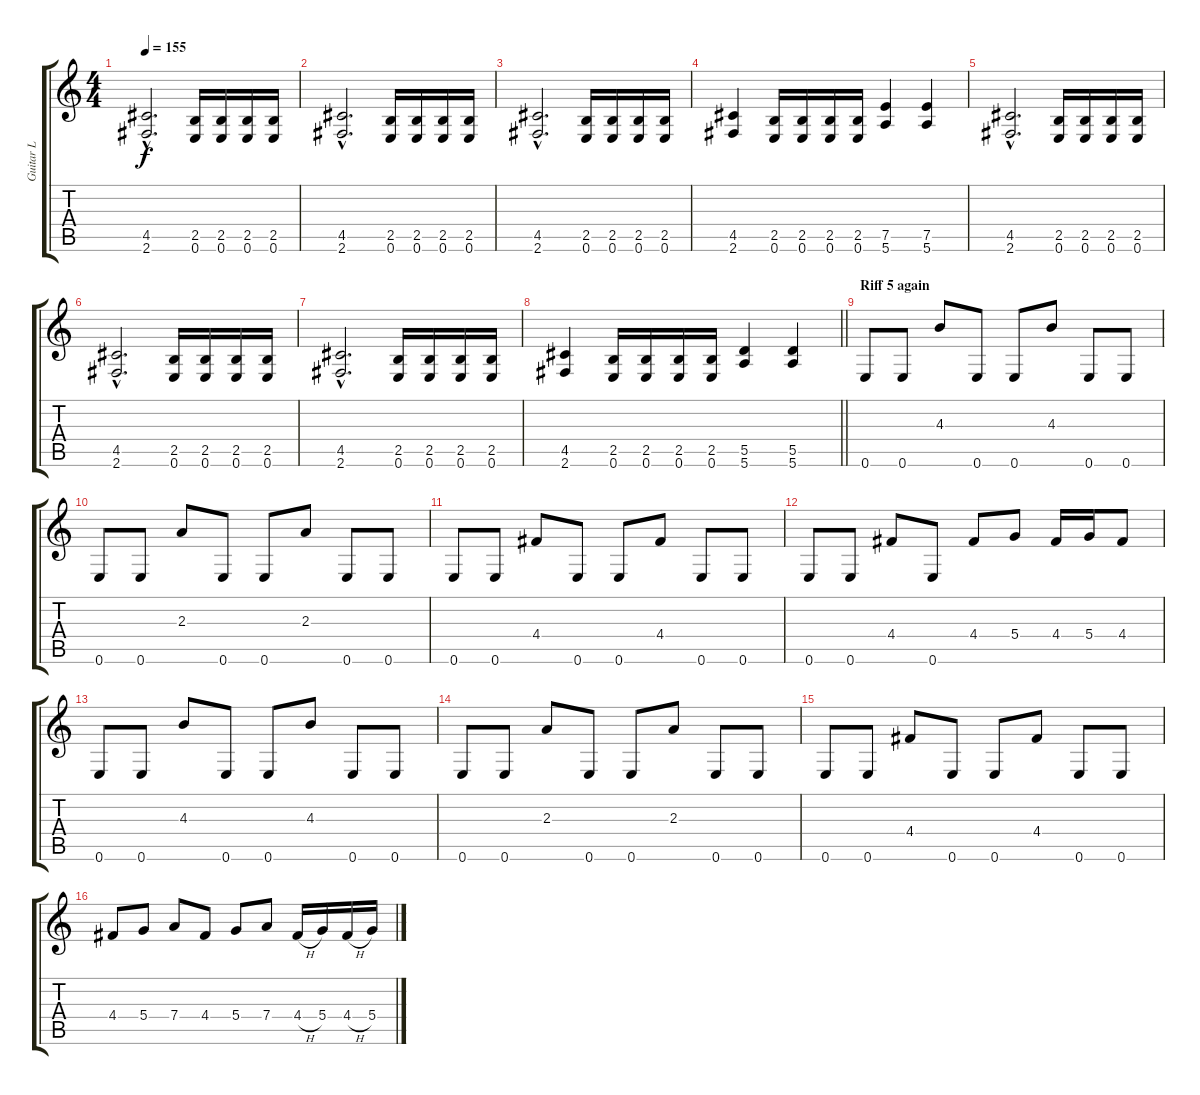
\track ("Guitar L" "Guitar L") {instrument distortionguitar}
\staff {score tabs}
\tuning (E4 B3 G3 D3 A2 E2) {hide}
\ts (4 4)
\tempo 155
\clef g2
\ks c
(4.5{hac} 2.6{hac}).2{d dy f} (2.5 0.6).16 (2.5 0.6).16 (2.5 0.6).16 (2.5 0.6).16 |
(4.5{hac} 2.6{hac}).2{d} (2.5 0.6).16 (2.5 0.6).16 (2.5 0.6).16 (2.5 0.6).16 |
(4.5{hac} 2.6{hac}).2{d} (2.5 0.6).16 (2.5 0.6).16 (2.5 0.6).16 (2.5 0.6).16 |
(4.5 2.6).4 (2.5 0.6).16 (2.5 0.6).16 (2.5 0.6).16 (2.5 0.6).16 (7.5 5.6).4 (7.5 5.6).4 |
(4.5{hac} 2.6{hac}).2{d} (2.5 0.6).16 (2.5 0.6).16 (2.5 0.6).16 (2.5 0.6).16 |
(4.5{hac} 2.6{hac}).2{d} (2.5 0.6).16 (2.5 0.6).16 (2.5 0.6).16 (2.5 0.6).16 |
(4.5{hac} 2.6{hac}).2{d} (2.5 0.6).16 (2.5 0.6).16 (2.5 0.6).16 (2.5 0.6).16 |
\barLineRight lightlight
(4.5 2.6).4 (2.5 0.6).16 (2.5 0.6).16 (2.5 0.6).16 (2.5 0.6).16 (5.5 5.6).4 (5.5 5.6).4 |
\section ("" "Riff 5 again")
0.6.8 0.6.8 4.3.8 0.6.8 0.6.8 4.3.8 0.6.8 0.6.8 |
0.6.8 0.6.8 2.3.8 0.6.8 0.6.8 2.3.8 0.6.8 0.6.8 |
0.6.8 0.6.8 4.4.8 0.6.8 0.6.8 4.4.8 0.6.8 0.6.8 |
0.6.8 0.6.8 4.4.8 0.6.8 4.4.8 5.4.8 4.4.16 5.4.16 4.4.8 |
0.6.8 0.6.8 4.3.8 0.6.8 0.6.8 4.3.8 0.6.8 0.6.8 |
0.6.8 0.6.8 2.3.8 0.6.8 0.6.8 2.3.8 0.6.8 0.6.8 |
0.6.8 0.6.8 4.4.8 0.6.8 0.6.8 4.4.8 0.6.8 0.6.8 |
4.4.8 5.4.8 7.4.8 4.4.8 5.4.8 7.4.8 4.4{h}.16 5.4.16 4.4{h}.16 5.4.16
